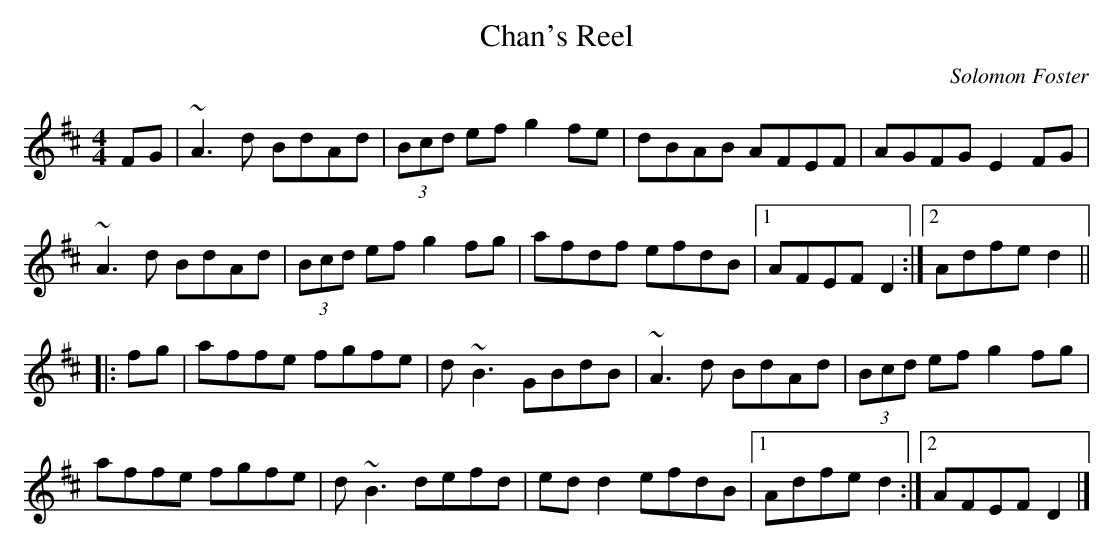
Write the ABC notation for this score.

X:1
T:Chan's Reel
M:4/4
L:1/8
C:Solomon Foster
K:D
FG|~A3d BdAd|(3Bcd ef g2fe|dBAB AFEF|AGFG E2FG|
~A3d BdAd|(3Bcd  ef g2fg|afdf efdB|[1 AFEF D2:|[2 Adfe d2||
|:fg|affe fgfe|d~B3 GBdB|~A3d BdAd|(3Bcd  ef g2fg|
affe fgfe|d~B3 defd|edd2 efdB|[1 Adfe d2:|[2 AFEF D2|]
